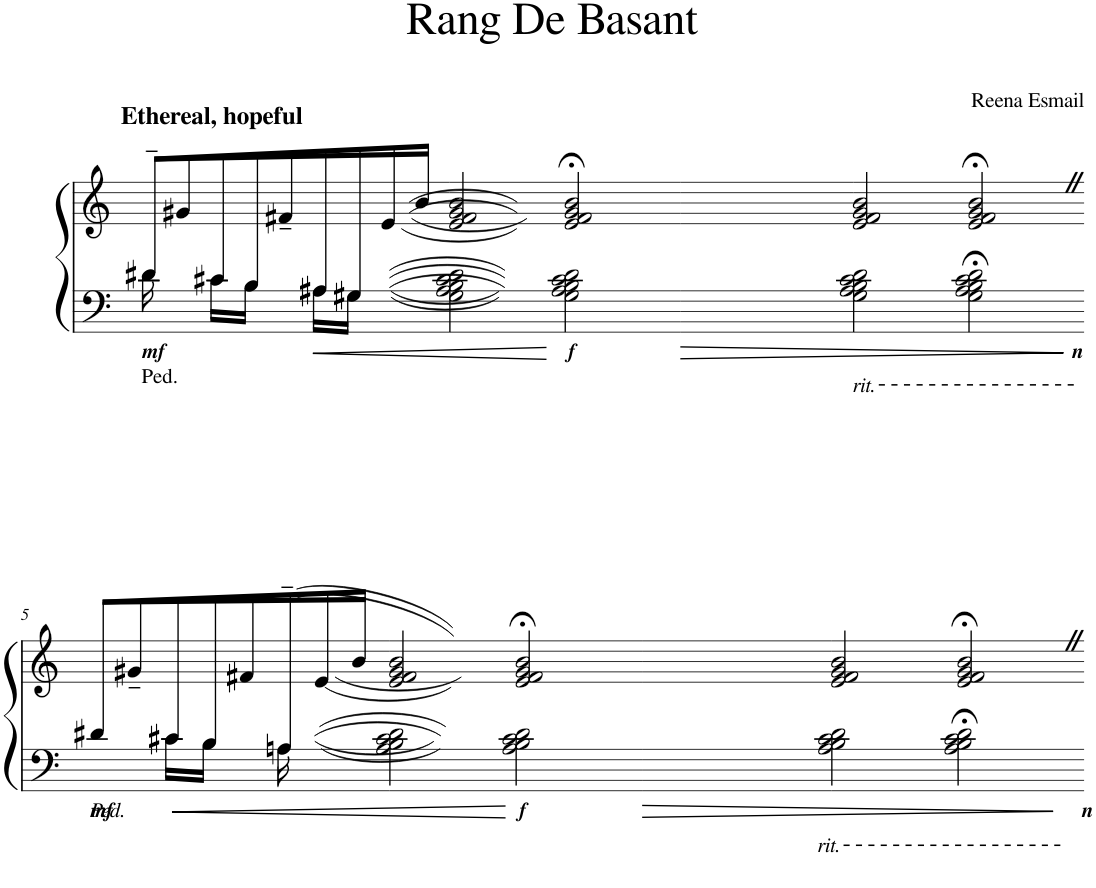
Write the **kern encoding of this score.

**kern	**kern
*part1	*part1
*staff2	*staff1
*I"Piano	*
*I'Pno.	*
*clefF4	*clefG2
*k[]	*k[]
*M9/16	*M9/16
=1	=1
*^	*^
!	!	!LO:TX:a:B:t=Ethereal, hopeful	!
!LO:TX:b:t=Ped.	!	!	!
!LO:TX:b:Bi:t=mf	!	!	!
16d#X~/LL	16d#\	2ryy	16ryy
16ryy	16ryy	.	16g#X/
16c#X/	16c#\LL	.	8ryy
16B/	16B\JJ	.	.
16ryy	16ryy	.	16f#X~/
16A#X/	16A#\LL	.	8ryy
16G#X/	16G#\JJ	.	.
8ryy	16ryy	.	16e/
.	16ryy	16ryy	16b/JJ
*v	*v	*	*
*	*v	*v
=2-	=2-
*M4/4	*M4/4
2G\ 2A\ 2B\ 2c\ 2d\	(>(>((2e/ 2f/ 2g/ 2b/
!LO:TX:b:Bi:t=f	!
2G\ 2A\ 2B\ 2c\ 2d\	2e/;< 2f/;< 2g/;< 2b/;<))))
=3-	=3-
1ryy	1ryy
=4-	=4-
!LO:TX:b:t=rit.	!
2G\ 2A\ 2B\ 2c\ 2d\	2e/ 2f/ 2g/ 2b/
!LO:TX:b:Bi:t=n	!
2G\;< 2A\;< 2B\;< 2c\;< 2d\;<	2e/;<Z 2f/;<Z 2g/;<Z 2b/;<Z
!!LO:LB:g=z
=5-	=5-
*M8/16	*M8/16
*^	*^
!LO:TX:b:Bi:t=mf	!	!	!
!LO:TX:b:i:t=Ped.	!	!	!
16d#X/LL	16ryy	2ryy	16ryy
16ryy	16ryy	.	16g#X~/
16c#X/	16c#\LL	.	8ryy
16B/	16B\JJ	.	.
16ryy	16ryy	.	16f#X/
16An~/	16A\	.	16ryy
8ryy	16ryy	.	16e/
.	16ryy	.	(>(>16b/JJ
*v	*v	*	*
*	*v	*v
=6-	=6-
*M4/4	*M4/4
2A\ 2B\ 2c\ 2d\	((2e/ 2f/ 2g/ 2b/
!LO:TX:b:Bi:t=f	!
2A\ 2B\ 2c\ 2d\	2e/;< 2f/;< 2g/;< 2b/;<))))
=7-	=7-
1ryy	1ryy
=8-	=8-
!LO:TX:b:t=rit.	!
2A\ 2B\ 2c\ 2d\	2e/ 2f/ 2g/ 2b/
!LO:TX:b:Bi:t=n	!
2A\;< 2B\;< 2c\;< 2d\;<	2e/;<Z 2f/;<Z 2g/;<Z 2b/;<Z
=-	=-
*-	*-
